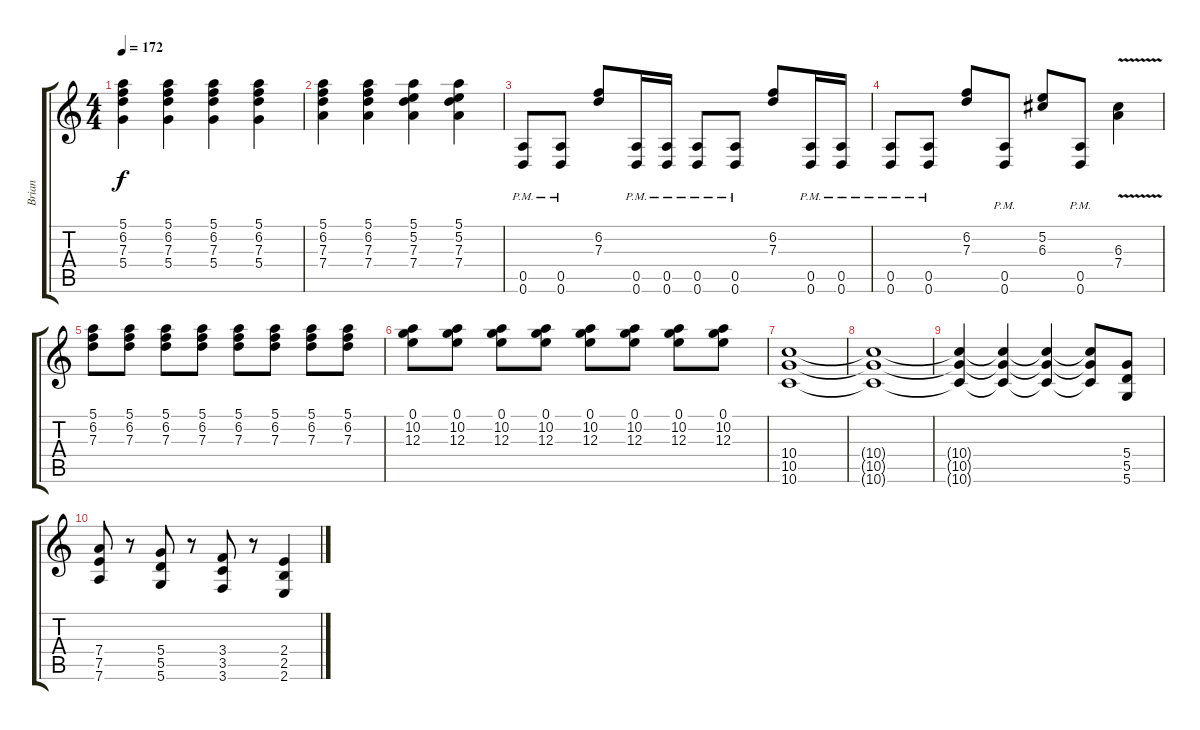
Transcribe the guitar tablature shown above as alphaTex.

\track ("Brian" "Brian") {instrument distortionguitar}
\staff {score tabs}
\tuning (E4 B3 G3 D3 A2 D2) {hide}
\ts (4 4)
\tempo 172
\clef g2
\ks c
(5.1 6.2 7.3 5.4).4{dy f} (5.1 6.2 7.3 5.4).4 (5.1 6.2 7.3 5.4).4 (5.1 6.2 7.3 5.4).4 |
(5.1 6.2 7.3 7.4).4 (5.1 6.2 7.3 7.4).4 (5.1 5.2 7.3 7.4).4 (5.1 5.2 7.3 7.4).4 |
(0.5{pm} 0.6{pm}).8 (0.5{pm} 0.6{pm}).8 (6.2 7.3).8 (0.5{pm} 0.6{pm}).16 (0.5{pm} 0.6{pm}).16 (0.5{pm} 0.6{pm}).8 (0.5{pm} 0.6{pm}).8 (6.2 7.3).8 (0.5{pm} 0.6{pm}).16 (0.5{pm} 0.6{pm}).16 |
(0.5{pm} 0.6{pm}).8 (0.5{pm} 0.6{pm}).8 (6.2 7.3).8 (0.5{pm} 0.6{pm}).8 (5.2 6.3).8 (0.5{pm} 0.6{pm}).8 (6.3{v} 7.4{v}).4 |
(5.1 6.2 7.3).8 (5.1 6.2 7.3).8 (5.1 6.2 7.3).8 (5.1 6.2 7.3).8 (5.1 6.2 7.3).8 (5.1 6.2 7.3).8 (5.1 6.2 7.3).8 (5.1 6.2 7.3).8 |
(0.1 10.2 12.3).8 (0.1 10.2 12.3).8 (0.1 10.2 12.3).8 (0.1 10.2 12.3).8 (0.1 10.2 12.3).8 (0.1 10.2 12.3).8 (0.1 10.2 12.3).8 (0.1 10.2 12.3).8 |
(10.4 10.5 10.6).1 |
(10.4{t} 10.5{t} 10.6{t}).1 |
(10.4{t} 10.5{t} 10.6{t}).4 (10.4{t} 10.5{t} 10.6{t}).4 (10.4{t} 10.5{t} 10.6{t}).4 (10.4{t} 10.5{t} 10.6{t}).8 (5.4 5.5 5.6).8 |
(7.4 7.5 7.6).8 r.8 (5.4 5.5 5.6).8 r.8 (3.4 3.5 3.6).8 r.8 (2.4 2.5 2.6).4
